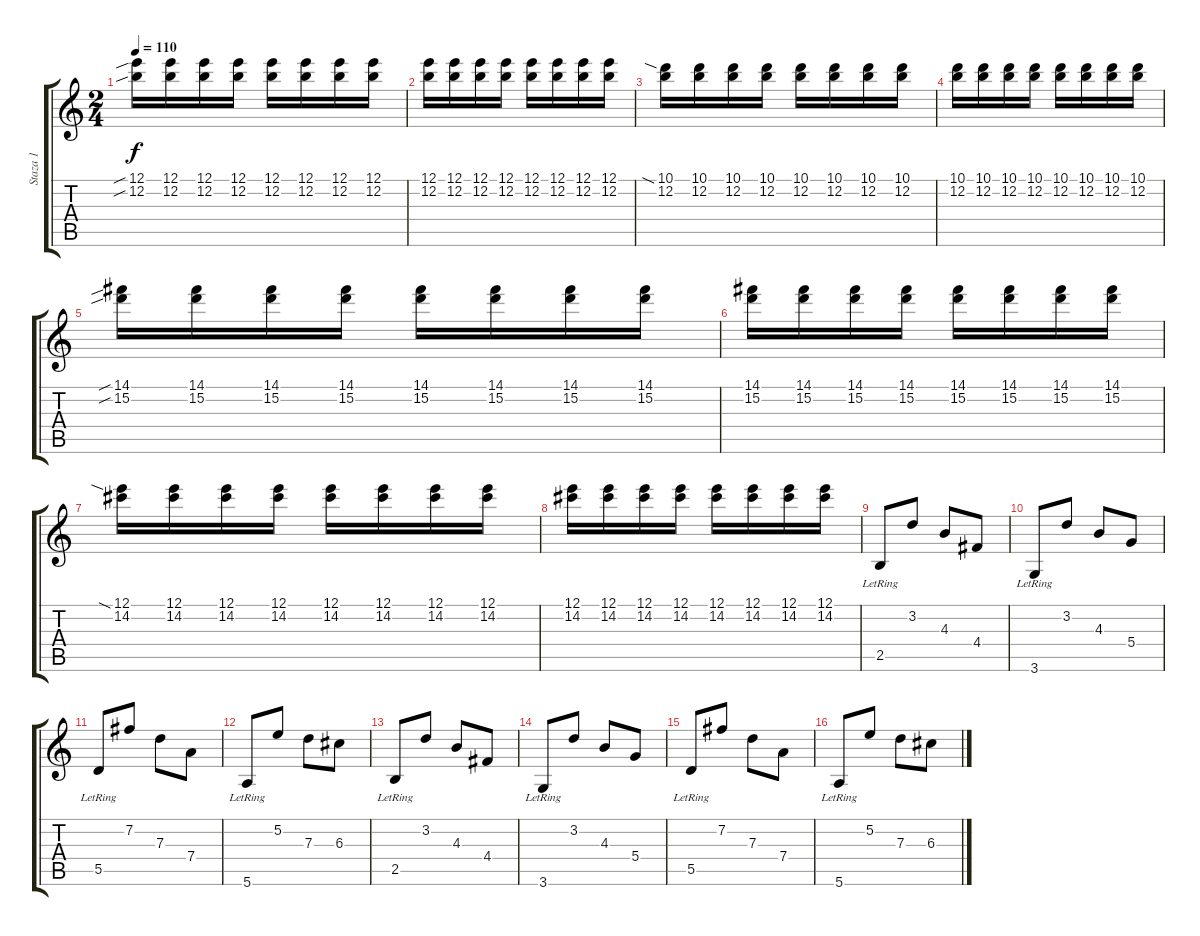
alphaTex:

\track ("Staza 1" "Staza 1") {instrument electricguitarclean}
\staff {score tabs}
\tuning (E4 B3 G3 D3 A2 E2) {hide}
\ts (2 4)
\tempo 110
\clef g2
\ks c
(12.1{sib} 12.2{sib}).16{dy f} (12.1 12.2).16 (12.1 12.2).16 (12.1 12.2).16 (12.1 12.2).16 (12.1 12.2).16 (12.1 12.2).16 (12.1 12.2).16 |
(12.1 12.2).16 (12.1 12.2).16 (12.1 12.2).16 (12.1 12.2).16 (12.1 12.2).16 (12.1 12.2).16 (12.1 12.2).16 (12.1 12.2).16 |
(10.1{sia} 12.2).16 (10.1 12.2).16 (10.1 12.2).16 (10.1 12.2).16 (10.1 12.2).16 (10.1 12.2).16 (10.1 12.2).16 (10.1 12.2).16 |
(10.1 12.2).16 (10.1 12.2).16 (10.1 12.2).16 (10.1 12.2).16 (10.1 12.2).16 (10.1 12.2).16 (10.1 12.2).16 (10.1 12.2).16 |
(14.1{sib} 15.2{sib}).16 (14.1 15.2).16 (14.1 15.2).16 (14.1 15.2).16 (14.1 15.2).16 (14.1 15.2).16 (14.1 15.2).16 (14.1 15.2).16 |
(14.1 15.2).16 (14.1 15.2).16 (14.1 15.2).16 (14.1 15.2).16 (14.1 15.2).16 (14.1 15.2).16 (14.1 15.2).16 (14.1 15.2).16 |
(12.1{sia} 14.2).16 (12.1 14.2).16 (12.1 14.2).16 (12.1 14.2).16 (12.1 14.2).16 (12.1 14.2).16 (12.1 14.2).16 (12.1 14.2).16 |
(12.1 14.2).16 (12.1 14.2).16 (12.1 14.2).16 (12.1 14.2).16 (12.1 14.2).16 (12.1 14.2).16 (12.1 14.2).16 (12.1 14.2).16 |
2.5{lr}.8 3.2.8 4.3.8 4.4.8 |
3.6{lr}.8 3.2.8 4.3.8 5.4.8 |
5.5{lr}.8 7.2.8 7.3.8 7.4.8 |
5.6{lr}.8 5.2.8 7.3.8 6.3.8 |
2.5{lr}.8 3.2.8 4.3.8 4.4.8 |
3.6{lr}.8 3.2.8 4.3.8 5.4.8 |
5.5{lr}.8 7.2.8 7.3.8 7.4.8 |
5.6{lr}.8 5.2.8 7.3.8 6.3.8
